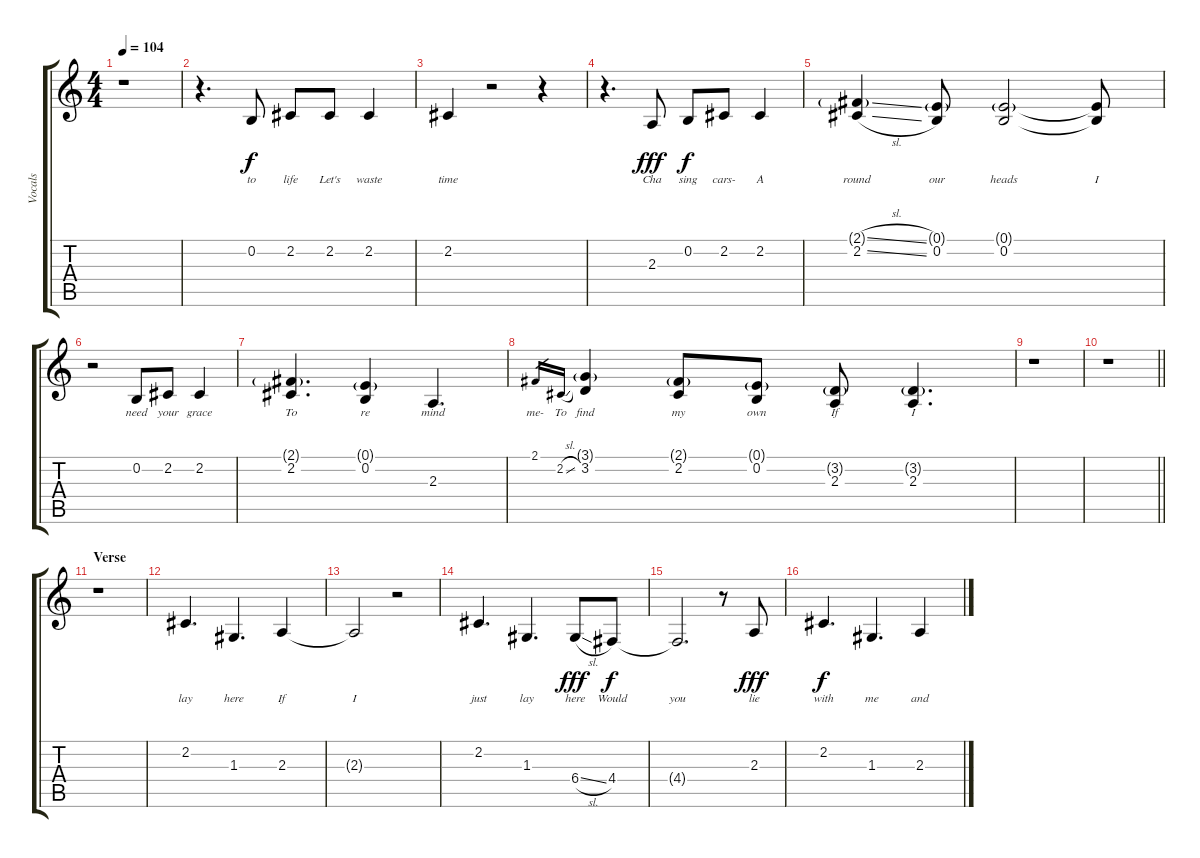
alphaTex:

\track ("Vocals" "Vocals") {instrument altosax}
\staff {score tabs}
\tuning (E4 B3 G3 D3 A2 E2) {hide}
\ts (4 4)
\tempo 104
\clef g2
\ks c
r.1{dy f} |
r.4{d} 0.2.8{lyrics (0 "to") lyrics (1 "") lyrics (2 "") lyrics (3 "") lyrics (4 "")} 2.2.8{lyrics (0 "life") lyrics (1 "") lyrics (2 "") lyrics (3 "") lyrics (4 "")} 2.2.8{lyrics (0 "Let's") lyrics (1 "") lyrics (2 "") lyrics (3 "") lyrics (4 "")} 2.2.4{lyrics (0 "waste") lyrics (1 "") lyrics (2 "") lyrics (3 "") lyrics (4 "")} |
2.2.4{lyrics (0 "time") lyrics (1 "") lyrics (2 "") lyrics (3 "") lyrics (4 "")} r.2 r.4 |
r.4{d} 2.3.8{lyrics (0 "Cha") lyrics (1 "") lyrics (2 "") lyrics (3 "") lyrics (4 "") dy fff} 0.2.8{lyrics (0 "sing") lyrics (1 "") lyrics (2 "") lyrics (3 "") lyrics (4 "") dy f} 2.2.8{lyrics (0 "cars-") lyrics (1 "") lyrics (2 "") lyrics (3 "") lyrics (4 "")} 2.2.4{lyrics (0 "A") lyrics (1 "") lyrics (2 "") lyrics (3 "") lyrics (4 "")} |
(2.1{sl g} 2.2{sl}).4{lyrics (0 "round") lyrics (1 "") lyrics (2 "") lyrics (3 "") lyrics (4 "")} (0.1{g} 0.2).8{lyrics (0 "our") lyrics (1 "") lyrics (2 "") lyrics (3 "") lyrics (4 "")} (0.1{g} 0.2).2{lyrics (0 "heads") lyrics (1 "") lyrics (2 "") lyrics (3 "") lyrics (4 "")} (0.1{t} 0.2{t}).8{lyrics (0 "I") lyrics (1 "") lyrics (2 "") lyrics (3 "") lyrics (4 "")} |
r.2 0.2.8{lyrics (0 "need") lyrics (1 "") lyrics (2 "") lyrics (3 "") lyrics (4 "")} 2.2.8{lyrics (0 "your") lyrics (1 "") lyrics (2 "") lyrics (3 "") lyrics (4 "")} 2.2.4{lyrics (0 "grace") lyrics (1 "") lyrics (2 "") lyrics (3 "") lyrics (4 "")} |
(2.1{g} 2.2).4{d lyrics (0 "To") lyrics (1 "") lyrics (2 "") lyrics (3 "") lyrics (4 "")} (0.1{g} 0.2).4{lyrics (0 "re") lyrics (1 "") lyrics (2 "") lyrics (3 "") lyrics (4 "")} 2.3.4{d lyrics (0 "mind") lyrics (1 "") lyrics (2 "") lyrics (3 "") lyrics (4 "")} |
2.1.16{lyrics (0 "me-") lyrics (1 "") lyrics (2 "") lyrics (3 "") lyrics (4 "") gr} 2.2{sl}.16{lyrics (0 "To") lyrics (1 "") lyrics (2 "") lyrics (3 "") lyrics (4 "") gr} (3.1{g} 3.2).4{lyrics (0 "find") lyrics (1 "") lyrics (2 "") lyrics (3 "") lyrics (4 "")} (2.1{g} 2.2).8{lyrics (0 "my") lyrics (1 "") lyrics (2 "") lyrics (3 "") lyrics (4 "")} (0.1{g} 0.2).8{lyrics (0 "own") lyrics (1 "") lyrics (2 "") lyrics (3 "") lyrics (4 "")} (3.2{g} 2.3).8{lyrics (0 "If") lyrics (1 "") lyrics (2 "") lyrics (3 "") lyrics (4 "")} (3.2{g} 2.3).4{d lyrics (0 "I") lyrics (1 "") lyrics (2 "") lyrics (3 "") lyrics (4 "")} |
r.1 |
\barLineRight lightlight
r.1 |
\section ("" "Verse")
r.1 |
2.2.4{d lyrics (0 "lay") lyrics (1 "") lyrics (2 "") lyrics (3 "") lyrics (4 "")} 1.3.4{d lyrics (0 "here") lyrics (1 "") lyrics (2 "") lyrics (3 "") lyrics (4 "")} 2.3.4{lyrics (0 "If") lyrics (1 "") lyrics (2 "") lyrics (3 "") lyrics (4 "")} |
2.3{t}.2{lyrics (0 "I") lyrics (1 "") lyrics (2 "") lyrics (3 "") lyrics (4 "")} r.2 |
2.2.4{d lyrics (0 "just") lyrics (1 "") lyrics (2 "") lyrics (3 "") lyrics (4 "")} 1.3.4{d lyrics (0 "lay") lyrics (1 "") lyrics (2 "") lyrics (3 "") lyrics (4 "")} 6.4{sl}.8{lyrics (0 "here") lyrics (1 "") lyrics (2 "") lyrics (3 "") lyrics (4 "") dy fff} 4.4.8{lyrics (0 "Would") lyrics (1 "") lyrics (2 "") lyrics (3 "") lyrics (4 "") dy f} |
4.4{t}.2{d lyrics (0 "you") lyrics (1 "") lyrics (2 "") lyrics (3 "") lyrics (4 "")} r.8 2.3.8{lyrics (0 "lie") lyrics (1 "") lyrics (2 "") lyrics (3 "") lyrics (4 "") dy fff} |
2.2.4{d lyrics (0 "with") lyrics (1 "") lyrics (2 "") lyrics (3 "") lyrics (4 "") dy f} 1.3.4{d lyrics (0 "me") lyrics (1 "") lyrics (2 "") lyrics (3 "") lyrics (4 "")} 2.3.4{lyrics (0 "and") lyrics (1 "") lyrics (2 "") lyrics (3 "") lyrics (4 "")}
